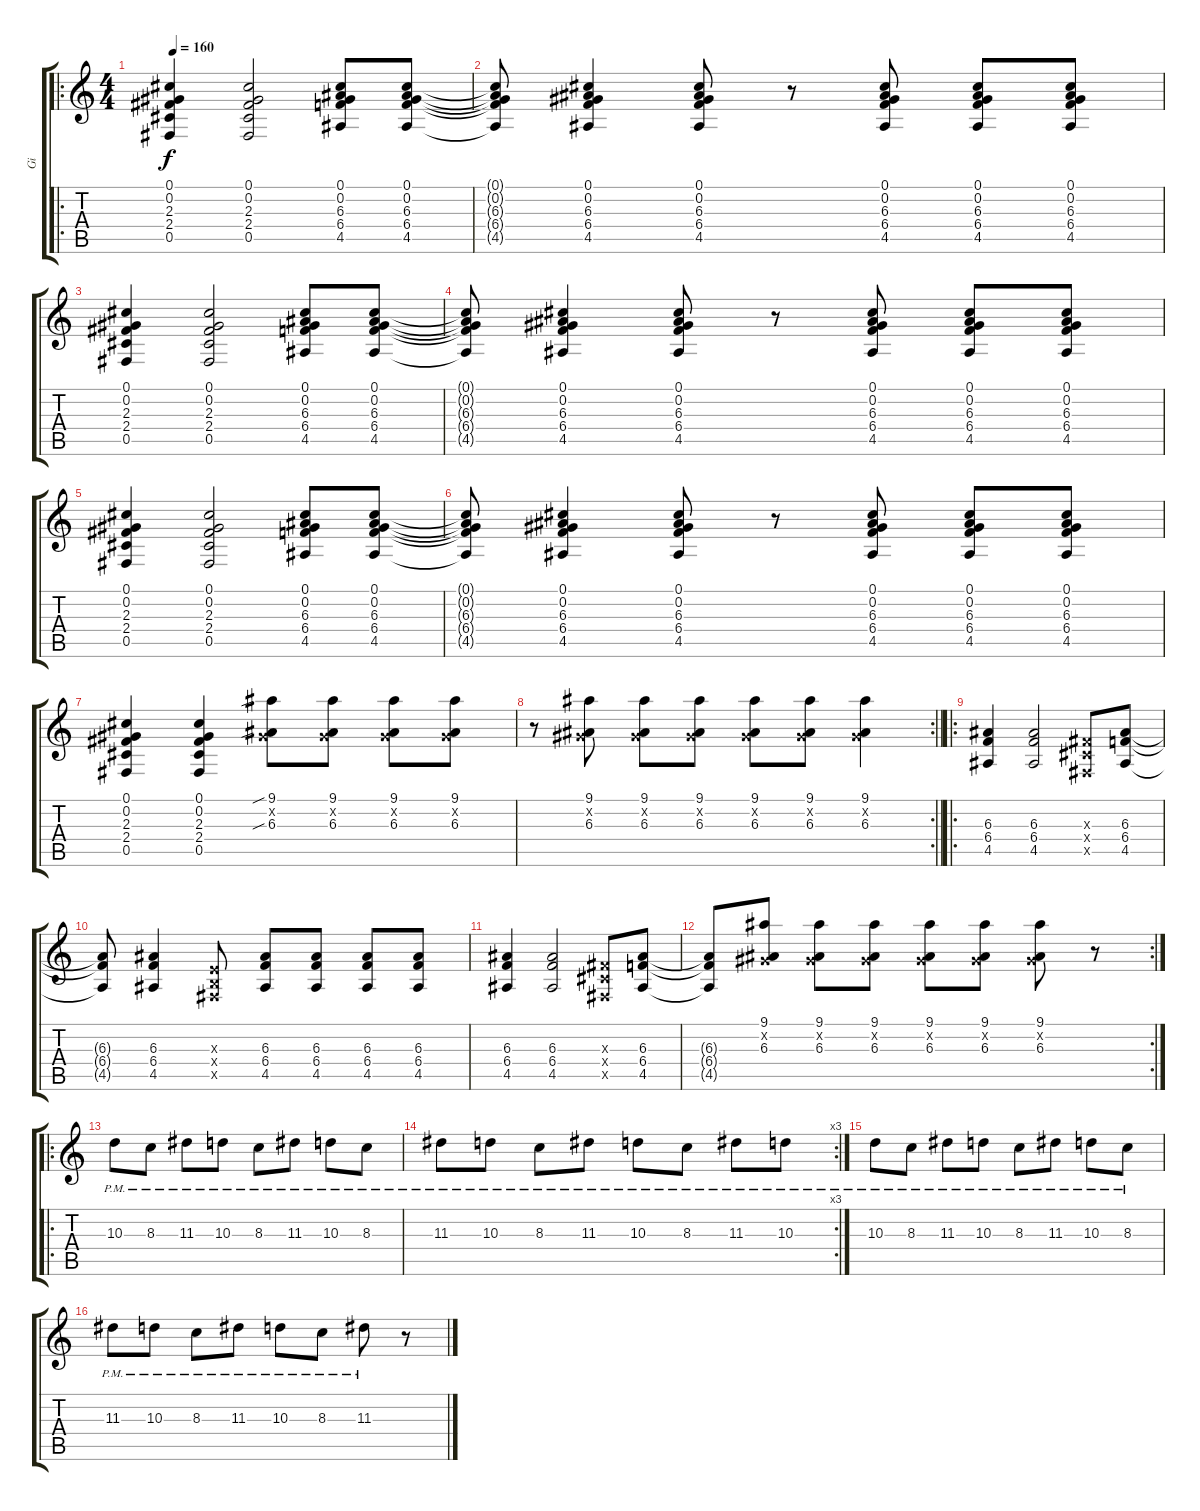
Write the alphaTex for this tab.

\track ("Gi" "Gi") {instrument acousticguitarsteel}
\staff {score tabs}
\tuning (Db4 Ab3 E3 B2 Gb2 B1) {hide}
\ro
\ts (4 4)
\tempo 160
\clef g2
\ks c
(0.1 0.2 2.3 2.4 0.5).4{dy f instrument overdrivenguitar} (0.1 0.2 2.3 2.4 0.5).2 (0.1 0.2 6.3 6.4 4.5).8 (0.1 0.2 6.3 6.4 4.5).8 |
(0.1{t} 0.2{t} 6.3{t} 6.4{t} 4.5{t}).8 (0.1 0.2 6.3 6.4 4.5).4 (0.1 0.2 6.3 6.4 4.5).8 r.8 (0.1 0.2 6.3 6.4 4.5).8 (0.1 0.2 6.3 6.4 4.5).8 (0.1 0.2 6.3 6.4 4.5).8 |
(0.1 0.2 2.3 2.4 0.5).4 (0.1 0.2 2.3 2.4 0.5).2 (0.1 0.2 6.3 6.4 4.5).8 (0.1 0.2 6.3 6.4 4.5).8 |
(0.1{t} 0.2{t} 6.3{t} 6.4{t} 4.5{t}).8 (0.1 0.2 6.3 6.4 4.5).4 (0.1 0.2 6.3 6.4 4.5).8 r.8 (0.1 0.2 6.3 6.4 4.5).8 (0.1 0.2 6.3 6.4 4.5).8 (0.1 0.2 6.3 6.4 4.5).8 |
(0.1 0.2 2.3 2.4 0.5).4 (0.1 0.2 2.3 2.4 0.5).2 (0.1 0.2 6.3 6.4 4.5).8 (0.1 0.2 6.3 6.4 4.5).8 |
(0.1{t} 0.2{t} 6.3{t} 6.4{t} 4.5{t}).8 (0.1 0.2 6.3 6.4 4.5).4 (0.1 0.2 6.3 6.4 4.5).8 r.8 (0.1 0.2 6.3 6.4 4.5).8 (0.1 0.2 6.3 6.4 4.5).8 (0.1 0.2 6.3 6.4 4.5).8 |
(0.1 0.2 2.3 2.4 0.5).4 (0.1 0.2 2.3 2.4 0.5).4 (9.1{sib} 0.2{x} 6.3{sib}).8 (9.1 0.2{x} 6.3).8 (9.1 0.2{x} 6.3).8 (9.1 0.2{x} 6.3).8 |
\rc 2
\barLineRight lightlight
r.8 (9.1 0.2{x} 6.3).8 (9.1 0.2{x} 6.3).8 (9.1 0.2{x} 6.3).8 (9.1 0.2{x} 6.3).8 (9.1 0.2{x} 6.3).8 (9.1 0.2{x} 6.3).4 |
\ro
(6.3 6.4 4.5).4 (6.3 6.4 4.5).2 (2.3{x} 2.4{x} 0.5{x}).8 (6.3 6.4 4.5).8 |
(6.3{t} 6.4{t} 4.5{t}).8 (6.3 6.4 4.5).4 (0.3{x} 0.4{x} 0.5{x}).8 (6.3 6.4 4.5).8 (6.3 6.4 4.5).8 (6.3 6.4 4.5).8 (6.3 6.4 4.5).8 |
(6.3 6.4 4.5).4 (6.3 6.4 4.5).2 (2.3{x} 2.4{x} 0.5{x}).8 (6.3 6.4 4.5).8 |
\rc 2
(6.3{t} 6.4{t} 4.5{t}).8 (9.1 0.2{x} 6.3).8 (9.1 0.2{x} 6.3).8 (9.1 0.2{x} 6.3).8 (9.1 0.2{x} 6.3).8 (9.1 0.2{x} 6.3).8 (9.1 0.2{x} 6.3).8 r.8 |
\ro
10.3{pm}.8 8.3{pm}.8 11.3{pm}.8 10.3{pm}.8 8.3{pm}.8 11.3{pm}.8 10.3{pm}.8 8.3{pm}.8 |
\rc 3
11.3{pm}.8 10.3{pm}.8 8.3{pm}.8 11.3{pm}.8 10.3{pm}.8 8.3{pm}.8 11.3{pm}.8 10.3{pm}.8 |
10.3{pm}.8 8.3{pm}.8 11.3{pm}.8 10.3{pm}.8 8.3{pm}.8 11.3{pm}.8 10.3{pm}.8 8.3{pm}.8 |
11.3{pm}.8 10.3{pm}.8 8.3{pm}.8 11.3{pm}.8 10.3{pm}.8 8.3{pm}.8 11.3{pm}.8 r.8
